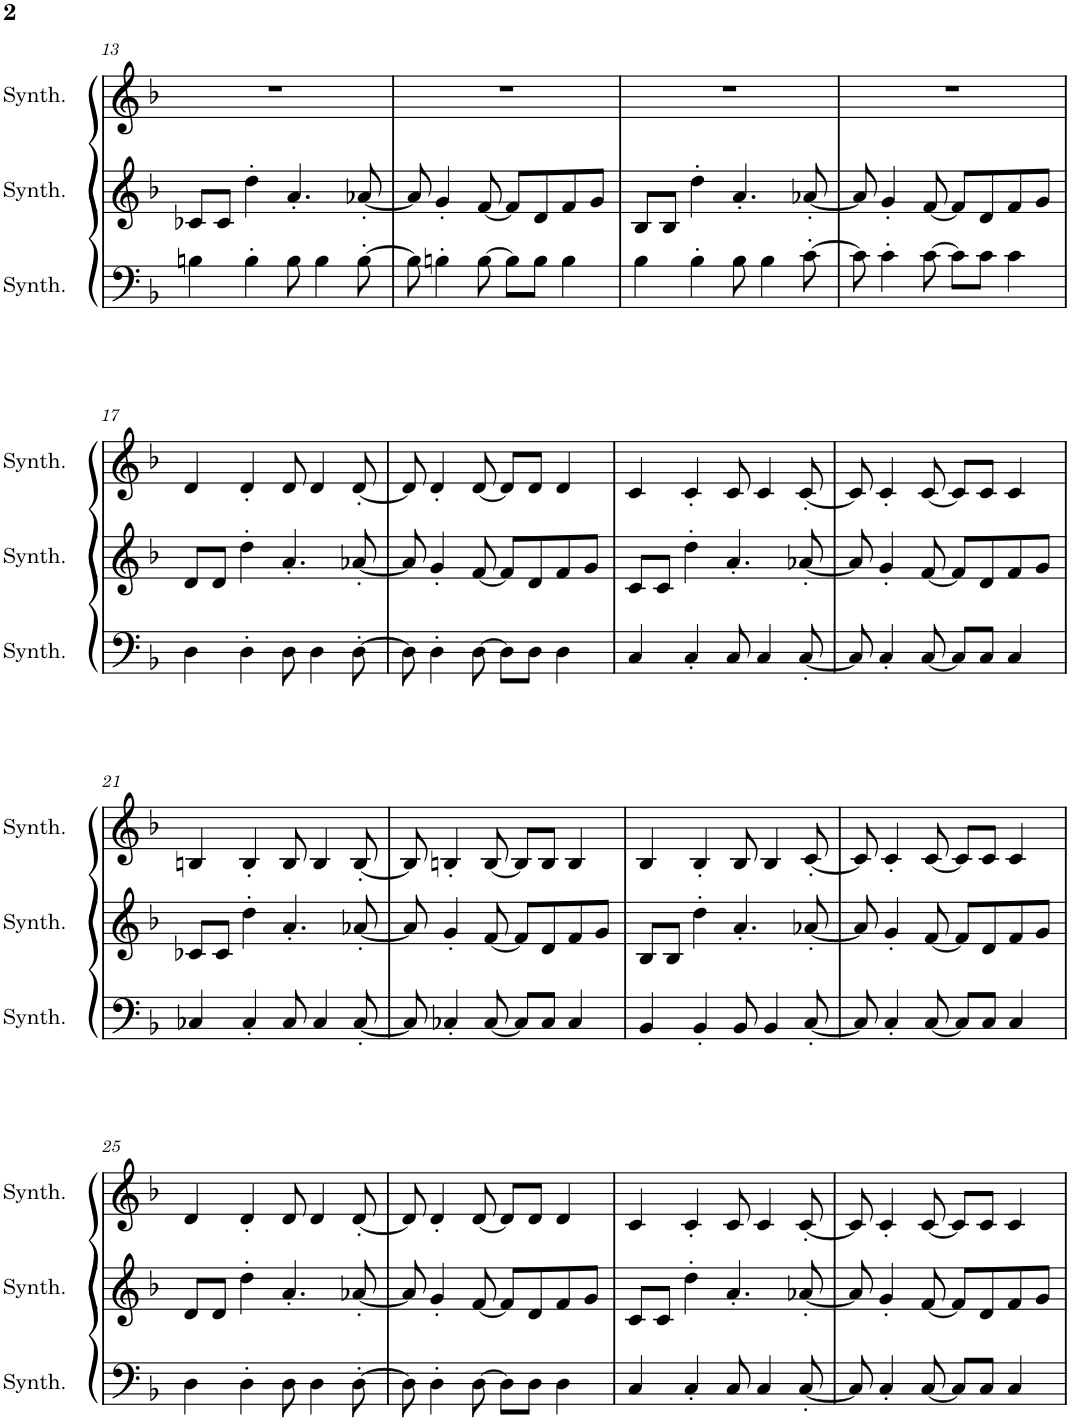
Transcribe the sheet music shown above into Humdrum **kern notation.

**kern	**kern	**kern
*part3	*part2	*part1
*staff3	*staff2	*staff1
*I"Square Synthesizer	*I"Square Synthesizer	*I"Square Synthesizer
*I'Synth.	*I'Synth.	*I'Synth.
!!LO:PB:g=z
*clefF4	*clefG2	*clefG2
*k[b-]	*k[b-]	*k[b-]
*M4/4	*M4/4	*M4/4
=13	=13	=13
4Bn\	8c-X/L	1r
.	8c-/J	.
4B'\	4dd'\	.
8B\	4.a'/	.
4B\	.	.
[8B'\	[8a-X'/	.
=14	=14	=14
8B\]	8a-/]	1r
4Bn'\	4g'/	.
[8B\	[8f/	.
8B\L]	8f/L]	.
8B\J	8d/	.
4B\	8f/	.
.	8g/J	.
=15	=15	=15
4B-\	8B-/L	1r
.	8B-/J	.
4B-'\	4dd'\	.
8B-\	4.a'/	.
4B-\	.	.
[8c'\	[8a-X'/	.
=16	=16	=16
8c\]	8a-/]	1r
4c'\	4g'/	.
[8c\	[8f/	.
8c\L]	8f/L]	.
8c\J	8d/	.
4c\	8f/	.
.	8g/J	.
!!LO:LB:g=z
=17	=17	=17
4D\	8d/L	4d/
.	8d/J	.
4D'\	4dd'\	4d'/
8D\	4.a'/	8d/
4D\	.	4d/
[8D'\	[8a-X'/	[8d'/
=18	=18	=18
8D\]	8a-/]	8d/]
4D'\	4g'/	4d'/
[8D\	[8f/	[8d/
8D\L]	8f/L]	8d/L]
8D\J	8d/	8d/J
4D\	8f/	4d/
.	8g/J	.
=19	=19	=19
4C/	8c/L	4c/
.	8c/J	.
4C'/	4dd'\	4c'/
8C/	4.a'/	8c/
4C/	.	4c/
[8C'/	[8a-X'/	[8c'/
=20	=20	=20
8C/]	8a-/]	8c/]
4C'/	4g'/	4c'/
[8C/	[8f/	[8c/
8C/L]	8f/L]	8c/L]
8C/J	8d/	8c/J
4C/	8f/	4c/
.	8g/J	.
!!LO:LB:g=z
=21	=21	=21
4C-X/	8c-X/L	4Bn/
.	8c-/J	.
4C-'/	4dd'\	4B'/
8C-/	4.a'/	8B/
4C-/	.	4B/
[8C-'/	[8a-X'/	[8B'/
=22	=22	=22
8C-/]	8a-/]	8B/]
4C-X'/	4g'/	4Bn'/
[8C-/	[8f/	[8B/
8C-/L]	8f/L]	8B/L]
8C-/J	8d/	8B/J
4C-/	8f/	4B/
.	8g/J	.
=23	=23	=23
4BB-/	8B-/L	4B-/
.	8B-/J	.
4BB-'/	4dd'\	4B-'/
8BB-/	4.a'/	8B-/
4BB-/	.	4B-/
[8C'/	[8a-X'/	[8c'/
=24	=24	=24
8C/]	8a-/]	8c/]
4C'/	4g'/	4c'/
[8C/	[8f/	[8c/
8C/L]	8f/L]	8c/L]
8C/J	8d/	8c/J
4C/	8f/	4c/
.	8g/J	.
!!LO:LB:g=z
=25	=25	=25
4D\	8d/L	4d/
.	8d/J	.
4D'\	4dd'\	4d'/
8D\	4.a'/	8d/
4D\	.	4d/
[8D'\	[8a-X'/	[8d'/
=26	=26	=26
8D\]	8a-/]	8d/]
4D'\	4g'/	4d'/
[8D\	[8f/	[8d/
8D\L]	8f/L]	8d/L]
8D\J	8d/	8d/J
4D\	8f/	4d/
.	8g/J	.
=27	=27	=27
4C/	8c/L	4c/
.	8c/J	.
4C'/	4dd'\	4c'/
8C/	4.a'/	8c/
4C/	.	4c/
[8C'/	[8a-X'/	[8c'/
=28	=28	=28
8C/]	8a-/]	8c/]
4C'/	4g'/	4c'/
[8C/	[8f/	[8c/
8C/L]	8f/L]	8c/L]
8C/J	8d/	8c/J
4C/	8f/	4c/
.	8g/J	.
=	=	=
*-	*-	*-
